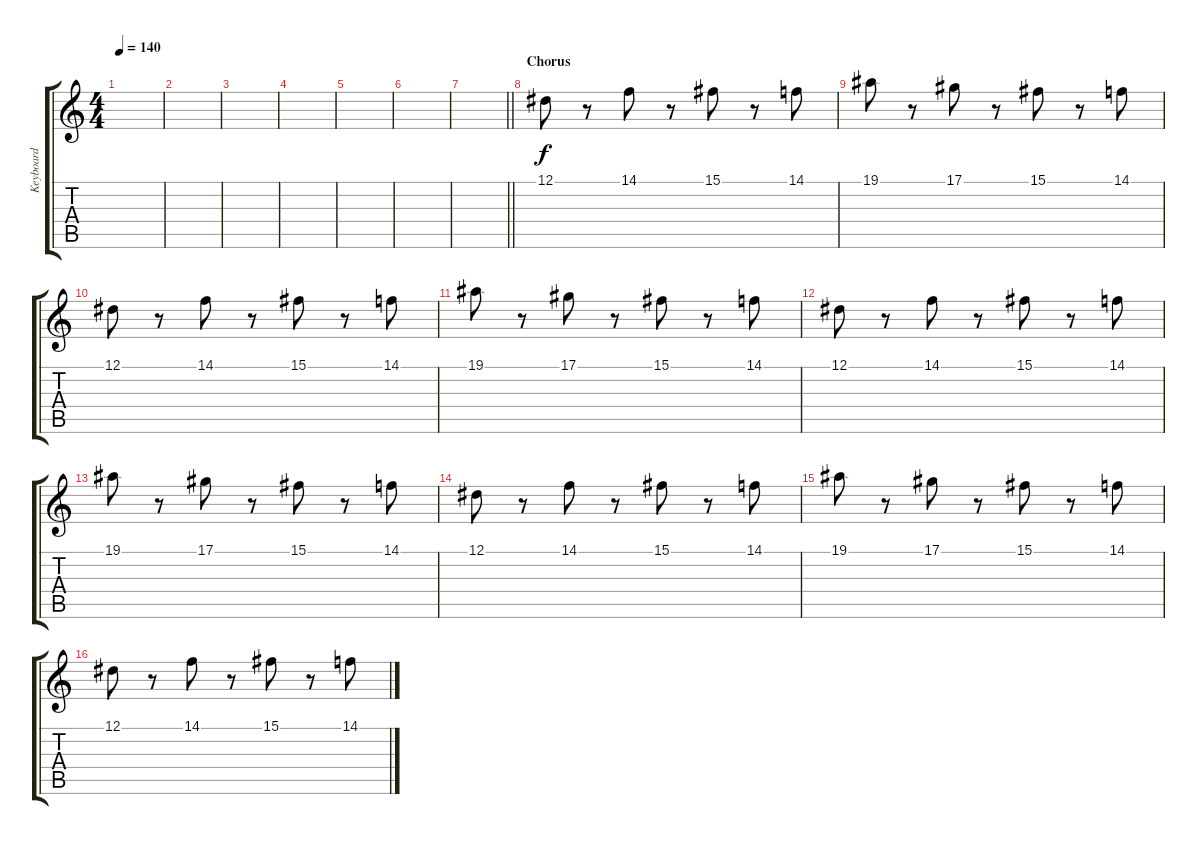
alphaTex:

\track ("Keyboard" "Keyboard") {instrument honkytonkpiano}
\staff {score tabs}
\tuning (Eb4 Bb3 Gb3 Db3 Ab2 Db2) {hide}
\ts (4 4)
\tempo 140
\clef g2
\ks c
|
|
|
|
|
|
\barLineRight lightlight
|
\section ("" "Chorus")
12.1.8 r.8 14.1.8 r.8 15.1.8 r.8 14.1.8 |
19.1.8 r.8 17.1.8 r.8 15.1.8 r.8 14.1.8 |
12.1.8 r.8 14.1.8 r.8 15.1.8 r.8 14.1.8 |
19.1.8 r.8 17.1.8 r.8 15.1.8 r.8 14.1.8 |
12.1.8 r.8 14.1.8 r.8 15.1.8 r.8 14.1.8 |
19.1.8 r.8 17.1.8 r.8 15.1.8 r.8 14.1.8 |
12.1.8 r.8 14.1.8 r.8 15.1.8 r.8 14.1.8 |
19.1.8 r.8 17.1.8 r.8 15.1.8 r.8 14.1.8 |
12.1.8 r.8 14.1.8 r.8 15.1.8 r.8 14.1.8
